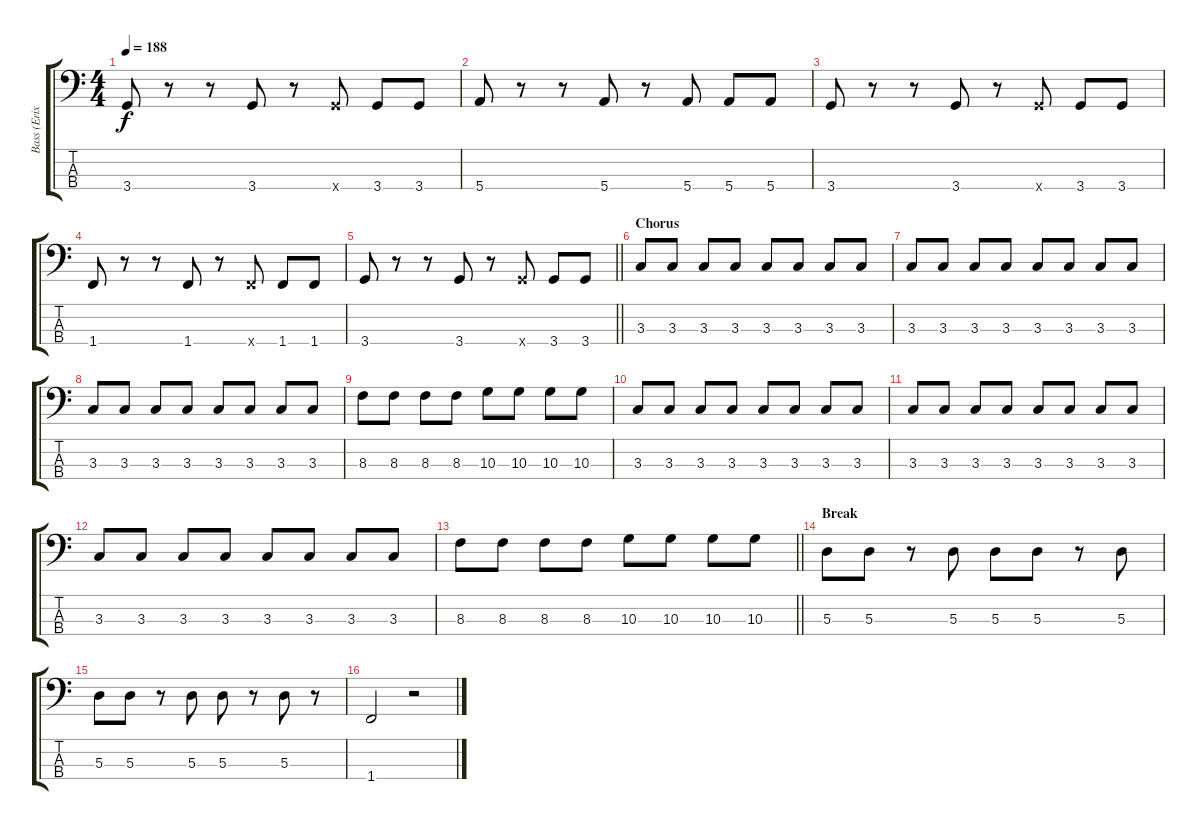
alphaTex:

\track ("Bass (Erix)" "Bass (Erix") {instrument electricbasspick}
\staff {score tabs}
\tuning (G2 D2 A1 E1) {hide}
\ts (4 4)
\tempo 188
\clef f4
\ks c
3.4.8{dy f} r.8 r.8 3.4.8 r.8 3.4{x}.8 3.4.8 3.4.8 |
5.4.8 r.8 r.8 5.4.8 r.8 5.4.8 5.4.8 5.4.8 |
3.4.8 r.8 r.8 3.4.8 r.8 3.4{x}.8 3.4.8 3.4.8 |
1.4.8 r.8 r.8 1.4.8 r.8 1.4{x}.8 1.4.8 1.4.8 |
\barLineRight lightlight
3.4.8 r.8 r.8 3.4.8 r.8 3.4{x}.8 3.4.8 3.4.8 |
\section ("" "Chorus")
3.3.8 3.3.8 3.3.8 3.3.8 3.3.8 3.3.8 3.3.8 3.3.8 |
3.3.8 3.3.8 3.3.8 3.3.8 3.3.8 3.3.8 3.3.8 3.3.8 |
3.3.8 3.3.8 3.3.8 3.3.8 3.3.8 3.3.8 3.3.8 3.3.8 |
8.3.8 8.3.8 8.3.8 8.3.8 10.3.8 10.3.8 10.3.8 10.3.8 |
3.3.8 3.3.8 3.3.8 3.3.8 3.3.8 3.3.8 3.3.8 3.3.8 |
3.3.8 3.3.8 3.3.8 3.3.8 3.3.8 3.3.8 3.3.8 3.3.8 |
3.3.8 3.3.8 3.3.8 3.3.8 3.3.8 3.3.8 3.3.8 3.3.8 |
\barLineRight lightlight
8.3.8 8.3.8 8.3.8 8.3.8 10.3.8 10.3.8 10.3.8 10.3.8 |
\section ("" "Break")
5.3.8 5.3.8 r.8 5.3.8 5.3.8 5.3.8 r.8 5.3.8 |
5.3.8 5.3.8 r.8 5.3.8 5.3.8 r.8 5.3.8 r.8 |
1.4.2 r.2
